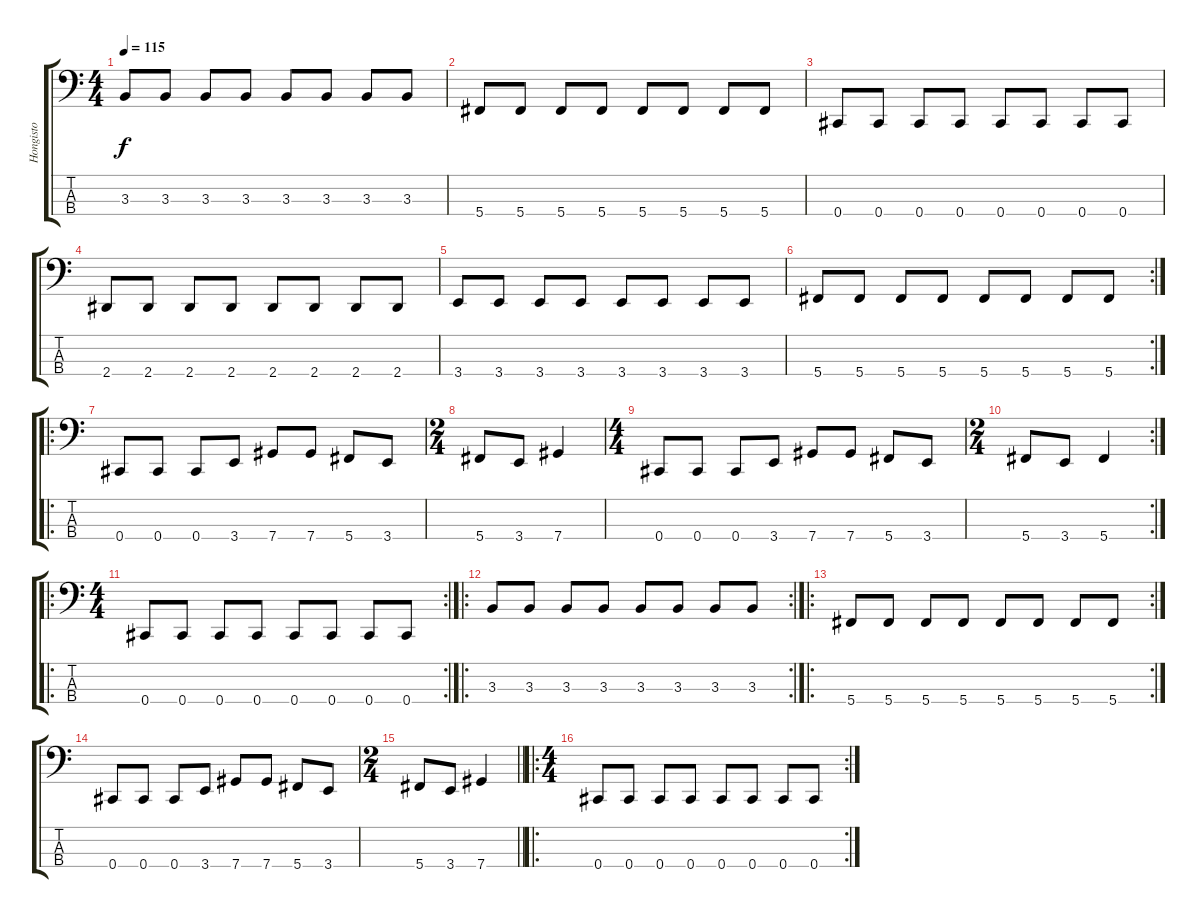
\track ("Hongisto" "Hongisto") {instrument electricbassfinger}
\staff {score tabs}
\tuning (Gb2 Db2 Ab1 Db1) {hide}
\ts (4 4)
\tempo 115
\clef f4
\ks c
3.3.8{dy f} 3.3.8 3.3.8 3.3.8 3.3.8 3.3.8 3.3.8 3.3.8 |
5.4.8 5.4.8 5.4.8 5.4.8 5.4.8 5.4.8 5.4.8 5.4.8 |
0.4.8 0.4.8 0.4.8 0.4.8 0.4.8 0.4.8 0.4.8 0.4.8 |
2.4.8 2.4.8 2.4.8 2.4.8 2.4.8 2.4.8 2.4.8 2.4.8 |
3.4.8 3.4.8 3.4.8 3.4.8 3.4.8 3.4.8 3.4.8 3.4.8 |
\rc 2
5.4.8 5.4.8 5.4.8 5.4.8 5.4.8 5.4.8 5.4.8 5.4.8 |
\ro
0.4.8 0.4.8 0.4.8 3.4.8 7.4.8 7.4.8 5.4.8 3.4.8 |
\ts (2 4)
5.4.8 3.4.8 7.4.4 |
\ts (4 4)
0.4.8 0.4.8 0.4.8 3.4.8 7.4.8 7.4.8 5.4.8 3.4.8 |
\rc 2
\ts (2 4)
5.4.8 3.4.8 5.4.4 |
\ro
\rc 2
\ts (4 4)
0.4.8 0.4.8 0.4.8 0.4.8 0.4.8 0.4.8 0.4.8 0.4.8 |
\ro
\rc 2
3.3.8 3.3.8 3.3.8 3.3.8 3.3.8 3.3.8 3.3.8 3.3.8 |
\ro
\rc 2
5.4.8 5.4.8 5.4.8 5.4.8 5.4.8 5.4.8 5.4.8 5.4.8 |
0.4.8 0.4.8 0.4.8 3.4.8 7.4.8 7.4.8 5.4.8 3.4.8 |
\ts (2 4)
\barLineRight lightlight
5.4.8 3.4.8 7.4.4 |
\ro
\rc 2
\ts (4 4)
0.4.8 0.4.8 0.4.8 0.4.8 0.4.8 0.4.8 0.4.8 0.4.8
